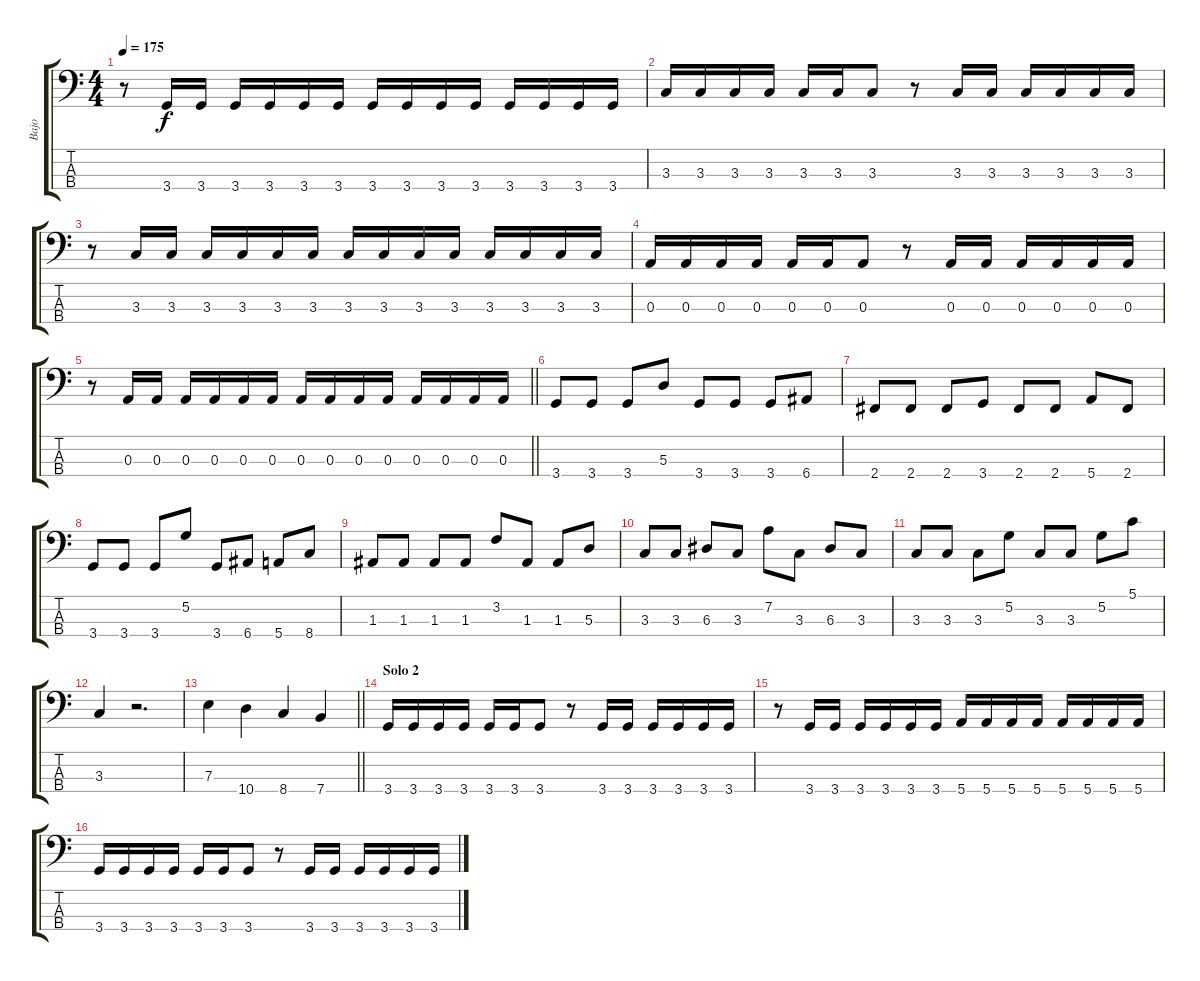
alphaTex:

\track ("Bajo" "Bajo") {instrument electricbassfinger}
\staff {score tabs}
\tuning (G2 D2 A1 E1) {hide}
\ts (4 4)
\tempo 175
\clef f4
\ks c
r.8{dy f} 3.4.16 3.4.16 3.4.16 3.4.16 3.4.16 3.4.16 3.4.16 3.4.16 3.4.16 3.4.16 3.4.16 3.4.16 3.4.16 3.4.16 |
3.3.16 3.3.16 3.3.16 3.3.16 3.3.16 3.3.16 3.3.8 r.8 3.3.16 3.3.16 3.3.16 3.3.16 3.3.16 3.3.16 |
r.8 3.3.16 3.3.16 3.3.16 3.3.16 3.3.16 3.3.16 3.3.16 3.3.16 3.3.16 3.3.16 3.3.16 3.3.16 3.3.16 3.3.16 |
0.3.16 0.3.16 0.3.16 0.3.16 0.3.16 0.3.16 0.3.8 r.8 0.3.16 0.3.16 0.3.16 0.3.16 0.3.16 0.3.16 |
\barLineRight lightlight
r.8 0.3.16 0.3.16 0.3.16 0.3.16 0.3.16 0.3.16 0.3.16 0.3.16 0.3.16 0.3.16 0.3.16 0.3.16 0.3.16 0.3.16 |
\section ("" "")
3.4.8 3.4.8 3.4.8 5.3.8 3.4.8 3.4.8 3.4.8 6.4.8 |
2.4.8 2.4.8 2.4.8 3.4.8 2.4.8 2.4.8 5.4.8 2.4.8 |
3.4.8 3.4.8 3.4.8 5.2.8 3.4.8 6.4.8 5.4.8 8.4.8 |
1.3.8 1.3.8 1.3.8 1.3.8 3.2.8 1.3.8 1.3.8 5.3.8 |
3.3.8 3.3.8 6.3.8 3.3.8 7.2.8 3.3.8 6.3.8 3.3.8 |
3.3.8 3.3.8 3.3.8 5.2.8 3.3.8 3.3.8 5.2.8 5.1.8 |
3.3.4 r.2{d} |
\barLineRight lightlight
7.3.4 10.4.4 8.4.4 7.4.4 |
\section ("" "Solo 2")
3.4.16 3.4.16 3.4.16 3.4.16 3.4.16 3.4.16 3.4.8 r.8 3.4.16 3.4.16 3.4.16 3.4.16 3.4.16 3.4.16 |
r.8 3.4.16 3.4.16 3.4.16 3.4.16 3.4.16 3.4.16 5.4.16 5.4.16 5.4.16 5.4.16 5.4.16 5.4.16 5.4.16 5.4.16 |
3.4.16 3.4.16 3.4.16 3.4.16 3.4.16 3.4.16 3.4.8 r.8 3.4.16 3.4.16 3.4.16 3.4.16 3.4.16 3.4.16
